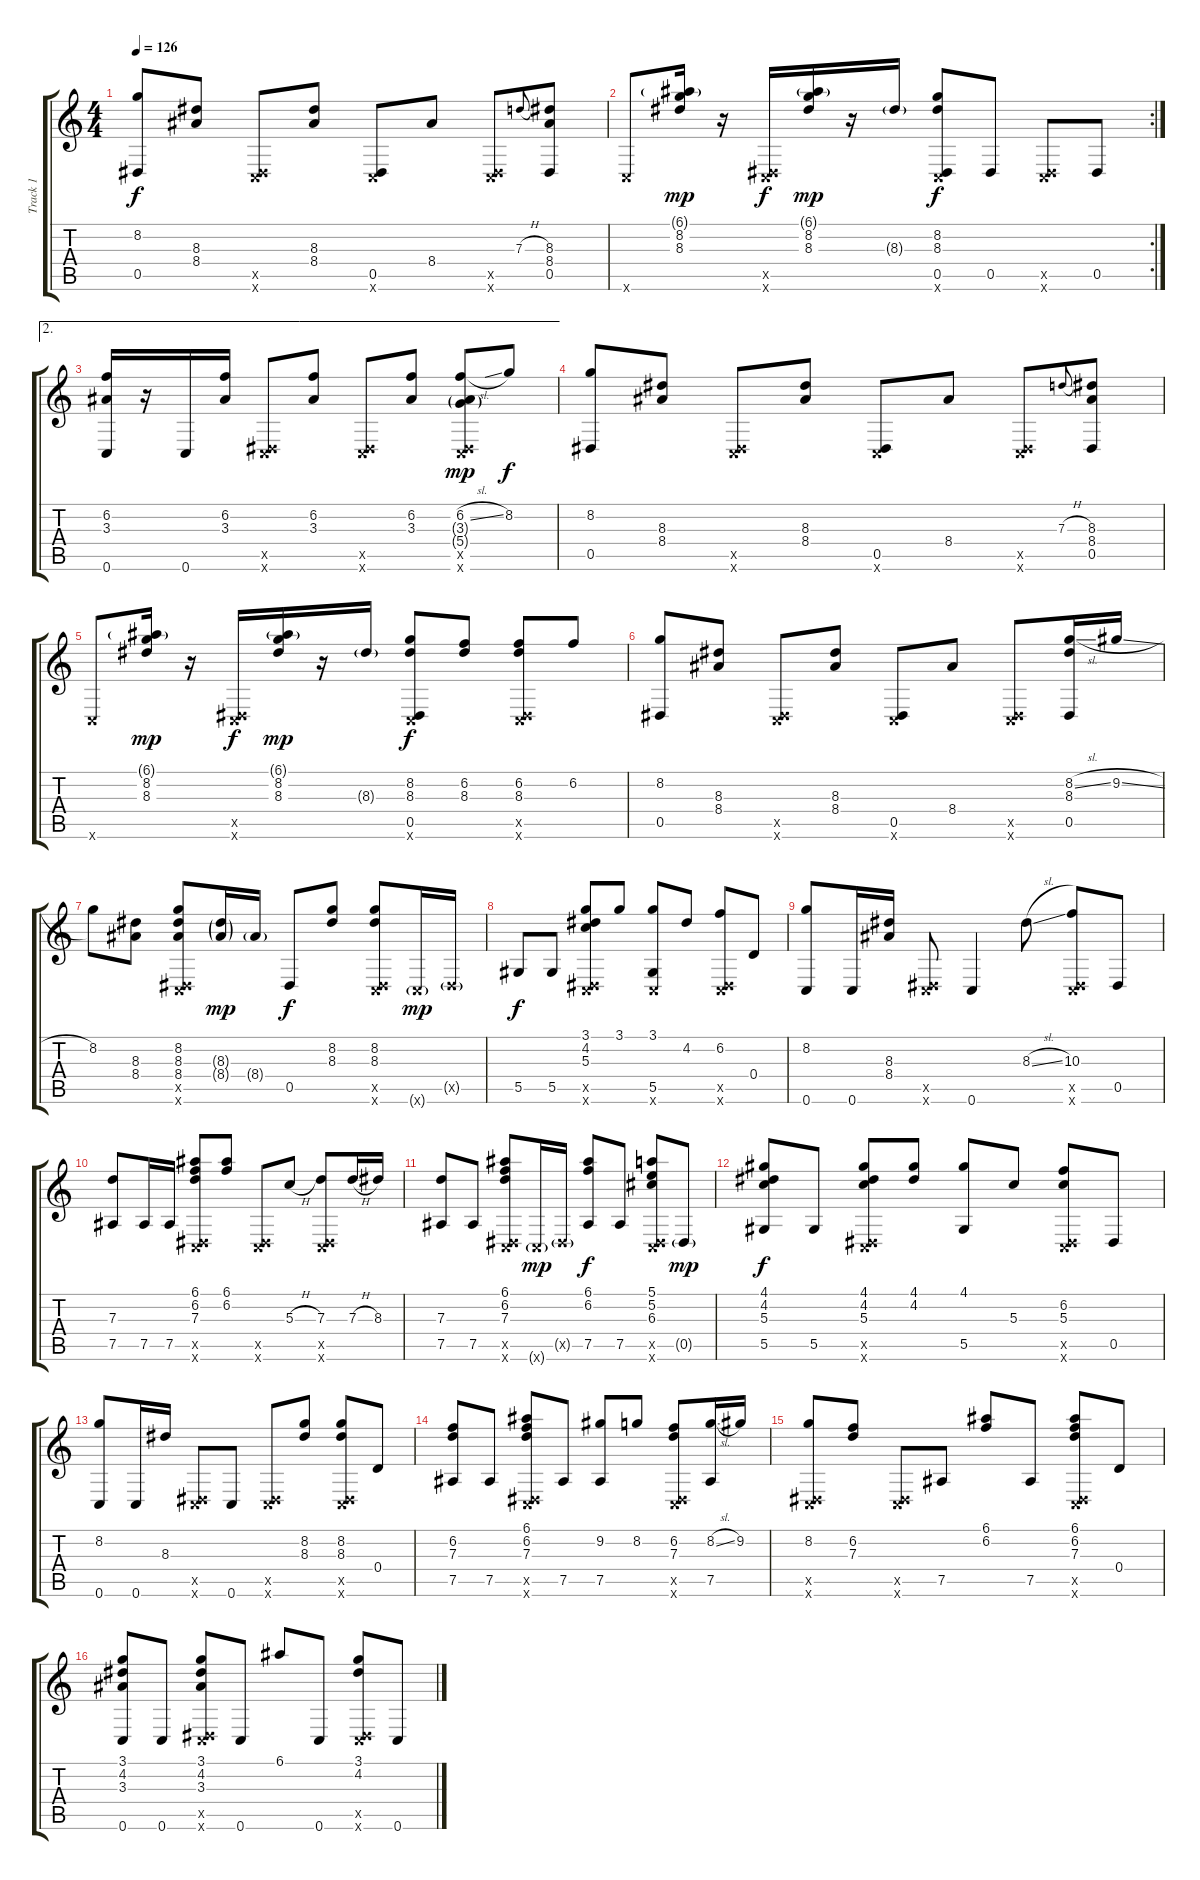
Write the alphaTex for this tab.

\track ("Track 1" "Track 1") {instrument acousticguitarsteel}
\staff {score tabs}
\tuning (E4 B3 G3 D3 Eb2 C2) {hide}
\ts (4 4)
\tempo 126
\clef g2
\ks c
(8.2 0.5).8{dy f} (8.3 8.4).8 (0.5{x} 0.6{x}).8 (8.3 8.4).8 (0.5 0.6{x}).8 8.4.8 (0.5{x} 0.6{x}).8 7.3{h}.8{gr onbeat} (8.3 8.4 0.5).8 |
\rc 2
0.6{x}.8 (6.1{g} 8.2 8.3).16{dy mp} r.16 (0.5{x} 0.6{x}).16{dy f} (6.1{g} 8.2 8.3).16{dy mp} r.16 8.3{g}.16 (8.2 8.3 0.5 0.6{x}).8{dy f} 0.5.8 (0.5{x} 0.6{x}).8 0.5.8 |
\ae 2
(6.2 3.3 0.6).16 r.16 0.6.16 (6.2 3.3).16 (0.5{x} 0.6{x}).8 (6.2 3.3).8 (0.5{x} 0.6{x}).8 (6.2 3.3).8 (6.2{sl} 3.3{g} 5.4{g} 0.5{x} 0.6{x}).8{dy mp} 8.2.8{dy f} |
(8.2 0.5).8 (8.3 8.4).8 (0.5{x} 0.6{x}).8 (8.3 8.4).8 (0.5 0.6{x}).8 8.4.8 (0.5{x} 0.6{x}).8 7.3{h}.8{gr onbeat} (8.3 8.4 0.5).8 |
0.6{x}.8 (6.1{g} 8.2 8.3).16{dy mp} r.16 (0.5{x} 0.6{x}).16{dy f} (6.1{g} 8.2 8.3).16{dy mp} r.16 8.3{g}.16 (8.2 8.3 0.5 0.6{x}).8{dy f} (6.2 8.3).8 (6.2 8.3 0.5{x} 0.6{x}).8 6.2.8 |
(8.2 0.5).8 (8.3 8.4).8 (0.5{x} 0.6{x}).8 (8.3 8.4).8 (0.5 0.6{x}).8 8.4.8 (0.5{x} 0.6{x}).8 (8.2{sl} 8.3 0.5).16 9.2{sl}.16 |
8.2.8 (8.3 8.4).8 (8.2 8.3 8.4 0.5{x} 0.6{x}).8 (8.3{g} 8.4{g}).16{dy mp} 8.4{g}.16 0.5.8{dy f} (8.2 8.3).8 (8.2 8.3 0.5{x} 0.6{x}).8 0.6{g x}.16{dy mp} 0.5{g x}.16 |
5.5.8{dy f} 5.5.8 (3.1 4.2 5.3 0.5{x} 0.6{x}).8 3.1.8 (3.1 5.5 0.6{x}).8 4.2.8 (6.2 0.5{x} 0.6{x}).8 0.4.8 |
(8.2 0.6).8 0.6.16 (8.3 8.4).16 (0.5{x} 0.6{x}).8 0.6.4 8.3{sl}.8 (10.3 0.5{x} 0.6{x}).8 0.5.8 |
(7.3 7.5).8 7.5.16 7.5.16 (6.1 6.2 7.3 0.5{x} 0.6{x}).8 (6.1 6.2).8 (0.5{x} 0.6{x}).8 5.3{h}.8 (7.3 0.5{x} 0.6{x}).8 7.3{h}.16 8.3.16 |
(7.3 7.5).8 7.5.8 (6.1 6.2 7.3 0.5{x} 0.6{x}).8 0.6{g x}.16{dy mp} 0.5{g x}.16 (6.1 6.2 7.5).8{dy f} 7.5.8 (5.1 5.2 6.3 0.5{x} 0.6{x}).8 0.5{g}.8{dy mp} |
(4.1 4.2 5.3 5.5).8{dy f} 5.5.8 (4.1 4.2 5.3 0.5{x} 0.6{x}).8 (4.1 4.2).8 (4.1 5.5).8 5.3.8 (6.2 5.3 0.5{x} 0.6{x}).8 0.5.8 |
(8.2 0.6).8 0.6.16 8.3.16 (0.5{x} 0.6{x}).8 0.6.8 (0.5{x} 0.6{x}).8 (8.2 8.3).8 (8.2 8.3 0.5{x} 0.6{x}).8 0.4.8 |
(6.2 7.3 7.5).8 7.5.8 (6.1 6.2 7.3 0.5{x} 0.6{x}).8 7.5.8 (9.2 7.5).8 8.2.8 (6.2 7.3 0.5{x} 0.6{x}).8 (8.2{sl} 7.5).16 9.2.16 |
(8.2 0.5{x} 0.6{x}).8 (6.2 7.3).8 (0.5{x} 0.6{x}).8 7.5.8 (6.1 6.2).8 7.5.8 (6.1 6.2 7.3 0.5{x} 0.6{x}).8 0.4.8 |
(3.1 4.2 3.3 0.6).8 0.6.8 (3.1 4.2 3.3 0.5{x} 0.6{x}).8 0.6.8 6.1.8 0.6.8 (3.1 4.2 0.5{x} 0.6{x}).8 0.6.8
